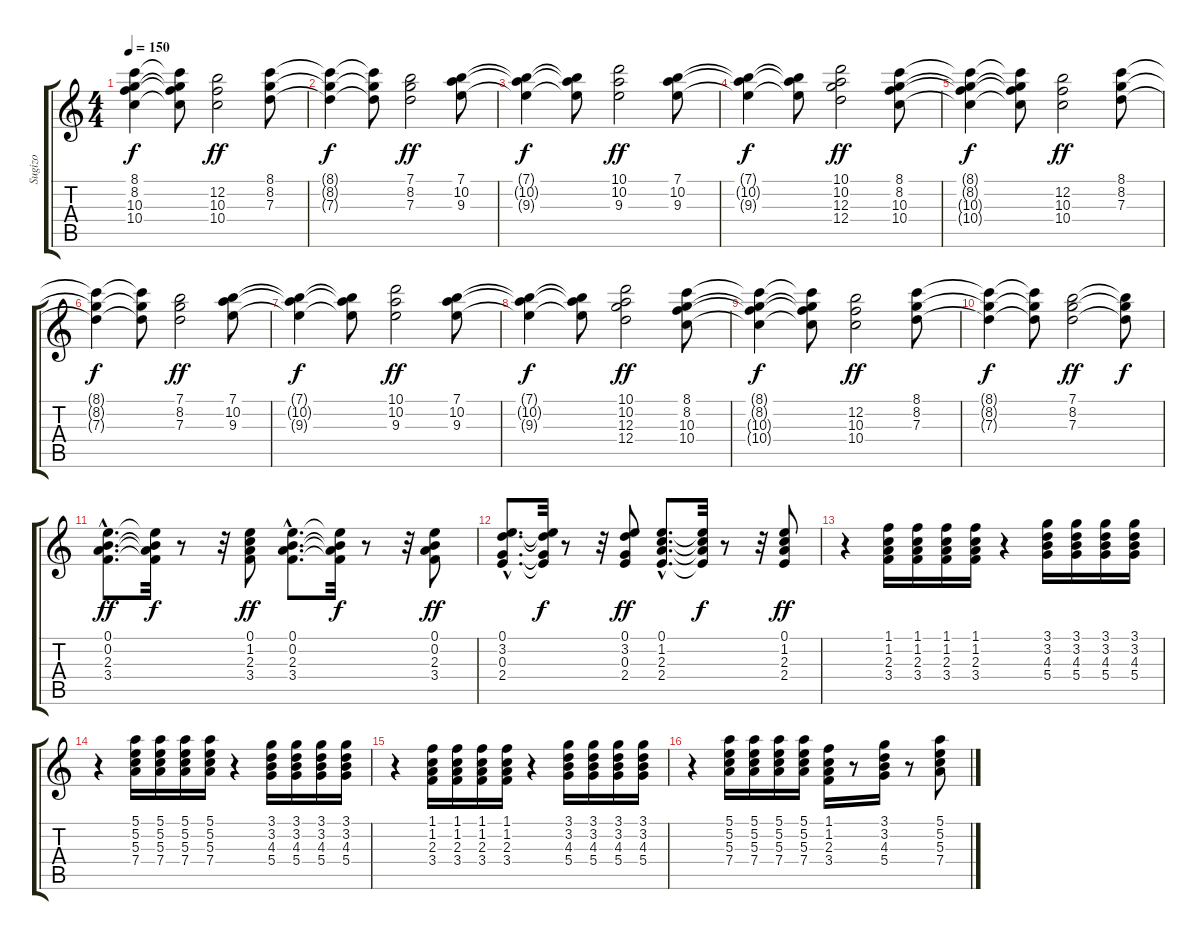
\track ("Sugizo" "Sugizo") {instrument overdrivenguitar}
\staff {score tabs}
\tuning (E4 B3 G3 D3 A2 E2) {hide}
\ts (4 4)
\tempo 150
\clef g2
\ks c
(8.1{t} 8.2{t} 10.3{t} 10.4{t}).4{dy f} (8.1{t} 8.2{t} 10.3{t} 10.4{t}).8 (12.2 10.3 10.4).2{dy ff} (8.1 8.2 7.3).8 |
(8.1{t} 8.2{t} 7.3{t}).4{dy f} (8.1{t} 8.2{t} 7.3{t}).8 (7.1 8.2 7.3).2{dy ff} (7.1 10.2 9.3).8 |
(7.1{t} 10.2{t} 9.3{t}).4{dy f} (7.1{t} 10.2{t} 9.3{t}).8 (10.1 10.2 9.3).2{dy ff} (7.1 10.2 9.3).8 |
(7.1{t} 10.2{t} 9.3{t}).4{dy f} (7.1{t} 10.2{t} 9.3{t}).8 (10.1 10.2 12.3 12.4).2{dy ff} (8.1 8.2 10.3 10.4).8 |
(8.1{t} 8.2{t} 10.3{t} 10.4{t}).4{dy f} (8.1{t} 8.2{t} 10.3{t} 10.4{t}).8 (12.2 10.3 10.4).2{dy ff} (8.1 8.2 7.3).8 |
(8.1{t} 8.2{t} 7.3{t}).4{dy f} (8.1{t} 8.2{t} 7.3{t}).8 (7.1 8.2 7.3).2{dy ff} (7.1 10.2 9.3).8 |
(7.1{t} 10.2{t} 9.3{t}).4{dy f} (7.1{t} 10.2{t} 9.3{t}).8 (10.1 10.2 9.3).2{dy ff} (7.1 10.2 9.3).8 |
(7.1{t} 10.2{t} 9.3{t}).4{dy f} (7.1{t} 10.2{t} 9.3{t}).8 (10.1 10.2 12.3 12.4).2{dy ff} (8.1 8.2 10.3 10.4).8 |
(8.1{t} 8.2{t} 10.3{t} 10.4{t}).4{dy f} (8.1{t} 8.2{t} 10.3{t} 10.4{t}).8 (12.2 10.3 10.4).2{dy ff} (8.1 8.2 7.3).8 |
(8.1{t} 8.2{t} 7.3{t}).4{dy f} (8.1{t} 8.2{t} 7.3{t}).8 (7.1 8.2 7.3).2{dy ff} (7.1{t} 8.2{t} 7.3{t}).8{dy f} |
(0.1{hac} 0.2{hac} 2.3{hac} 3.4{hac}).8{d dy ff} (0.1{t} 0.2{t} 2.3{t} 3.4{t}).32{dy f} r.8 r.32 (0.1 1.2 2.3 3.4).8{dy ff} (0.1{hac} 0.2{hac} 2.3{hac} 3.4{hac}).8{d} (0.1{t} 0.2{t} 2.3{t} 3.4{t}).32{dy f} r.8 r.32 (0.1 0.2 2.3 3.4).8{dy ff} |
(0.1{hac} 3.2{hac} 0.3{hac} 2.4{hac}).8{d} (0.1{t} 3.2{t} 0.3{t} 2.4{t}).32{dy f} r.8 r.32 (0.1 3.2 0.3 2.4).8{dy ff} (0.1{hac} 1.2{hac} 2.3{hac} 2.4{hac}).8{d} (0.1{t} 1.2{t} 2.3{t} 2.4{t}).32{dy f} r.8 r.32 (0.1 1.2 2.3 2.4).8{dy ff} |
r.4 (1.1 1.2 2.3 3.4).16 (1.1 1.2 2.3 3.4).16 (1.1 1.2 2.3 3.4).16 (1.1 1.2 2.3 3.4).16 r.4 (3.1 3.2 4.3 5.4).16 (3.1 3.2 4.3 5.4).16 (3.1 3.2 4.3 5.4).16 (3.1 3.2 4.3 5.4).16 |
r.4 (5.1 5.2 5.3 7.4).16 (5.1 5.2 5.3 7.4).16 (5.1 5.2 5.3 7.4).16 (5.1 5.2 5.3 7.4).16 r.4 (3.1 3.2 4.3 5.4).16 (3.1 3.2 4.3 5.4).16 (3.1 3.2 4.3 5.4).16 (3.1 3.2 4.3 5.4).16 |
r.4 (1.1 1.2 2.3 3.4).16 (1.1 1.2 2.3 3.4).16 (1.1 1.2 2.3 3.4).16 (1.1 1.2 2.3 3.4).16 r.4 (3.1 3.2 4.3 5.4).16 (3.1 3.2 4.3 5.4).16 (3.1 3.2 4.3 5.4).16 (3.1 3.2 4.3 5.4).16 |
r.4 (5.1 5.2 5.3 7.4).16 (5.1 5.2 5.3 7.4).16 (5.1 5.2 5.3 7.4).16 (5.1 5.2 5.3 7.4).16 (1.1 1.2 2.3 3.4).16 r.8 (3.1 3.2 4.3 5.4).16 r.8 (5.1 5.2 5.3 7.4).8
